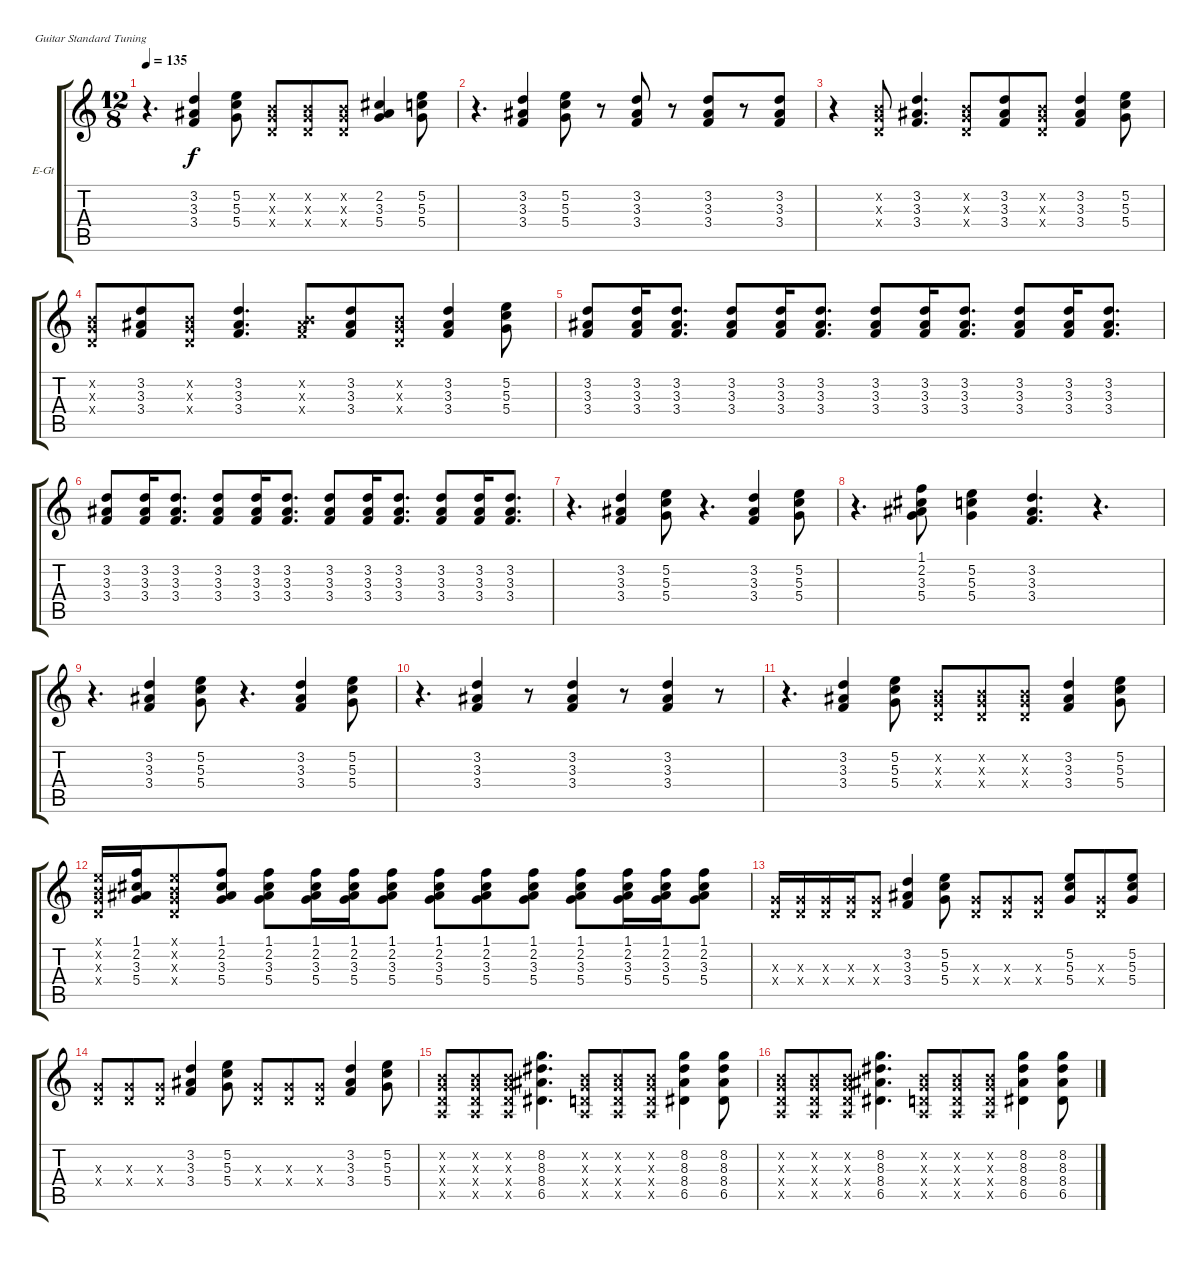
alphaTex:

\bracketExtendMode groupsimilarinstruments
\firstSystemTrackNameOrientation horizontal
\otherSystemsTrackNameOrientation horizontal
\track ("Rhythm Guitar II (David Gilmour" "E-Gt") {instrument electricguitarclean}
\staff {score tabs}
\tuning (E4 B3 G3 D3 A2 E2)
\ts (12 8)
\tempo 135
\clef g2
\ks c
r.4{d dy f} (3.2 3.3 3.4).4 (5.2 5.3 5.4).8 (0.2{x} 0.3{x} 0.4{x}).8 (0.2{x} 0.3{x} 0.4{x}).8 (0.2{x} 0.3{x} 0.4{x}).8 (2.2 3.3 5.4).4 (5.2 5.3 5.4).8 |
r.4{d} (3.2 3.3 3.4).4 (5.2 5.3 5.4).8 r.8 (3.2 3.3 3.4).8 r.8 (3.2 3.3 3.4).8 r.8 (3.2 3.3 3.4).8 |
r.4 (0.2{x} 0.3{x} 0.4{x}).8 (3.2 3.3 3.4).4{d} (0.2{x} 0.3{x} 0.4{x}).8 (3.2 3.3 3.4).8 (0.2{x} 0.3{x} 0.4{x}).8 (3.2 3.3 3.4).4 (5.2 5.3 5.4).8 |
(0.2{x} 0.3{x} 0.4{x}).8 (3.2 3.3 3.4).8 (0.2{x} 0.3{x} 0.4{x}).8 (3.2 3.3 3.4).4{d} (0.2{x} 3.3{x} 3.4{x}).8 (3.2 3.3 3.4).8 (0.2{x} 0.3{x} 0.4{x}).8 (3.2 3.3 3.4).4 (5.2 5.3 5.4).8 |
(3.2 3.3 3.4).8 (3.2 3.3 3.4).16 (3.2 3.3 3.4).8{d} (3.2 3.3 3.4).8 (3.2 3.3 3.4).16 (3.2 3.3 3.4).8{d} (3.2 3.3 3.4).8 (3.2 3.3 3.4).16 (3.2 3.3 3.4).8{d} (3.2 3.3 3.4).8 (3.2 3.3 3.4).16 (3.2 3.3 3.4).8{d} |
(3.2 3.3 3.4).8 (3.2 3.3 3.4).16 (3.2 3.3 3.4).8{d} (3.2 3.3 3.4).8 (3.2 3.3 3.4).16 (3.2 3.3 3.4).8{d} (3.2 3.3 3.4).8 (3.2 3.3 3.4).16 (3.2 3.3 3.4).8{d} (3.2 3.3 3.4).8 (3.2 3.3 3.4).16 (3.2 3.3 3.4).8{d} |
r.4{d} (3.2 3.3 3.4).4 (5.2 5.3 5.4).8 r.4{d} (3.2 3.3 3.4).4 (5.2 5.3 5.4).8 |
r.4{d} (1.1 2.2 3.3 5.4).8 (5.2 5.3 5.4).4 (3.2 3.3 3.4).4{d} r.4{d} |
r.4{d} (3.2 3.3 3.4).4 (5.2 5.3 5.4).8 r.4{d} (3.2 3.3 3.4).4 (5.2 5.3 5.4).8 |
r.4{d} (3.2 3.3 3.4).4 r.8 (3.2 3.3 3.4).4 r.8 (3.2 3.3 3.4).4 r.8 |
r.4{d} (3.2 3.3 3.4).4 (5.2 5.3 5.4).8 (0.2{x} 0.3{x} 0.4{x}).8 (0.2{x} 0.3{x} 0.4{x}).8 (0.2{x} 0.3{x} 0.4{x}).8 (3.2 3.3 3.4).4 (5.2 5.3 5.4).8 |
(0.1{x} 0.2{x} 0.3{x} 0.4{x}).16 (1.1 2.2 3.3 5.4).16 (0.1{x} 0.2{x} 0.3{x} 0.4{x}).8 (1.1 2.2 3.3 5.4).8 (1.1 2.2 3.3 5.4).8 (1.1 2.2 3.3 5.4).16 (1.1 2.2 3.3 5.4).16 (1.1 2.2 3.3 5.4).8 (1.1 2.2 3.3 5.4).8 (1.1 2.2 3.3 5.4).8 (1.1 2.2 3.3 5.4).8 (1.1 2.2 3.3 5.4).8 (1.1 2.2 3.3 5.4).16 (1.1 2.2 3.3 5.4).16 (1.1 2.2 3.3 5.4).8 |
(0.3{x} 0.4{x}).16 (0.3{x} 0.4{x}).16 (0.3{x} 0.4{x}).16 (0.3{x} 0.4{x}).16 (0.3{x} 0.4{x}).8 (3.2 3.3 3.4).4 (5.2 5.3 5.4).8 (0.3{x} 0.4{x}).8 (0.3{x} 0.4{x}).8 (0.3{x} 0.4{x}).8 (5.2 5.3 5.4).8 (0.3{x} 0.4{x}).8 (5.2 5.3 5.4).8 |
(0.3{x} 0.4{x}).8 (0.3{x} 0.4{x}).8 (0.3{x} 0.4{x}).8 (3.2 3.3 3.4).4 (5.2 5.3 5.4).8 (0.3{x} 0.4{x}).8 (0.3{x} 0.4{x}).8 (0.3{x} 0.4{x}).8 (3.2 3.3 3.4).4 (5.2 5.3 5.4).8 |
(0.2{x} 0.3{x} 0.4{x} 0.5{x}).8 (0.2{x} 0.3{x} 0.4{x} 0.5{x}).8 (0.2{x} 0.3{x} 0.4{x} 0.5{x}).8 (8.2 8.3 8.4 6.5).4{d} (0.2{x} 0.3{x} 0.4{x} 0.5{x}).8 (0.2{x} 0.3{x} 0.4{x} 0.5{x}).8 (0.2{x} 0.3{x} 0.4{x} 0.5{x}).8 (8.2 8.3 8.4 6.5).4 (8.2 8.3 8.4 6.5).8 |
(0.2{x} 0.3{x} 0.4{x} 0.5{x}).8 (0.2{x} 0.3{x} 0.4{x} 0.5{x}).8 (0.2{x} 0.3{x} 0.4{x} 0.5{x}).8 (8.2 8.3 8.4 6.5).4{d} (0.2{x} 0.3{x} 0.4{x} 0.5{x}).8 (0.2{x} 0.3{x} 0.4{x} 0.5{x}).8 (0.2{x} 0.3{x} 0.4{x} 0.5{x}).8 (8.2 8.3 8.4 6.5).4 (8.2 8.3 8.4 6.5).8
